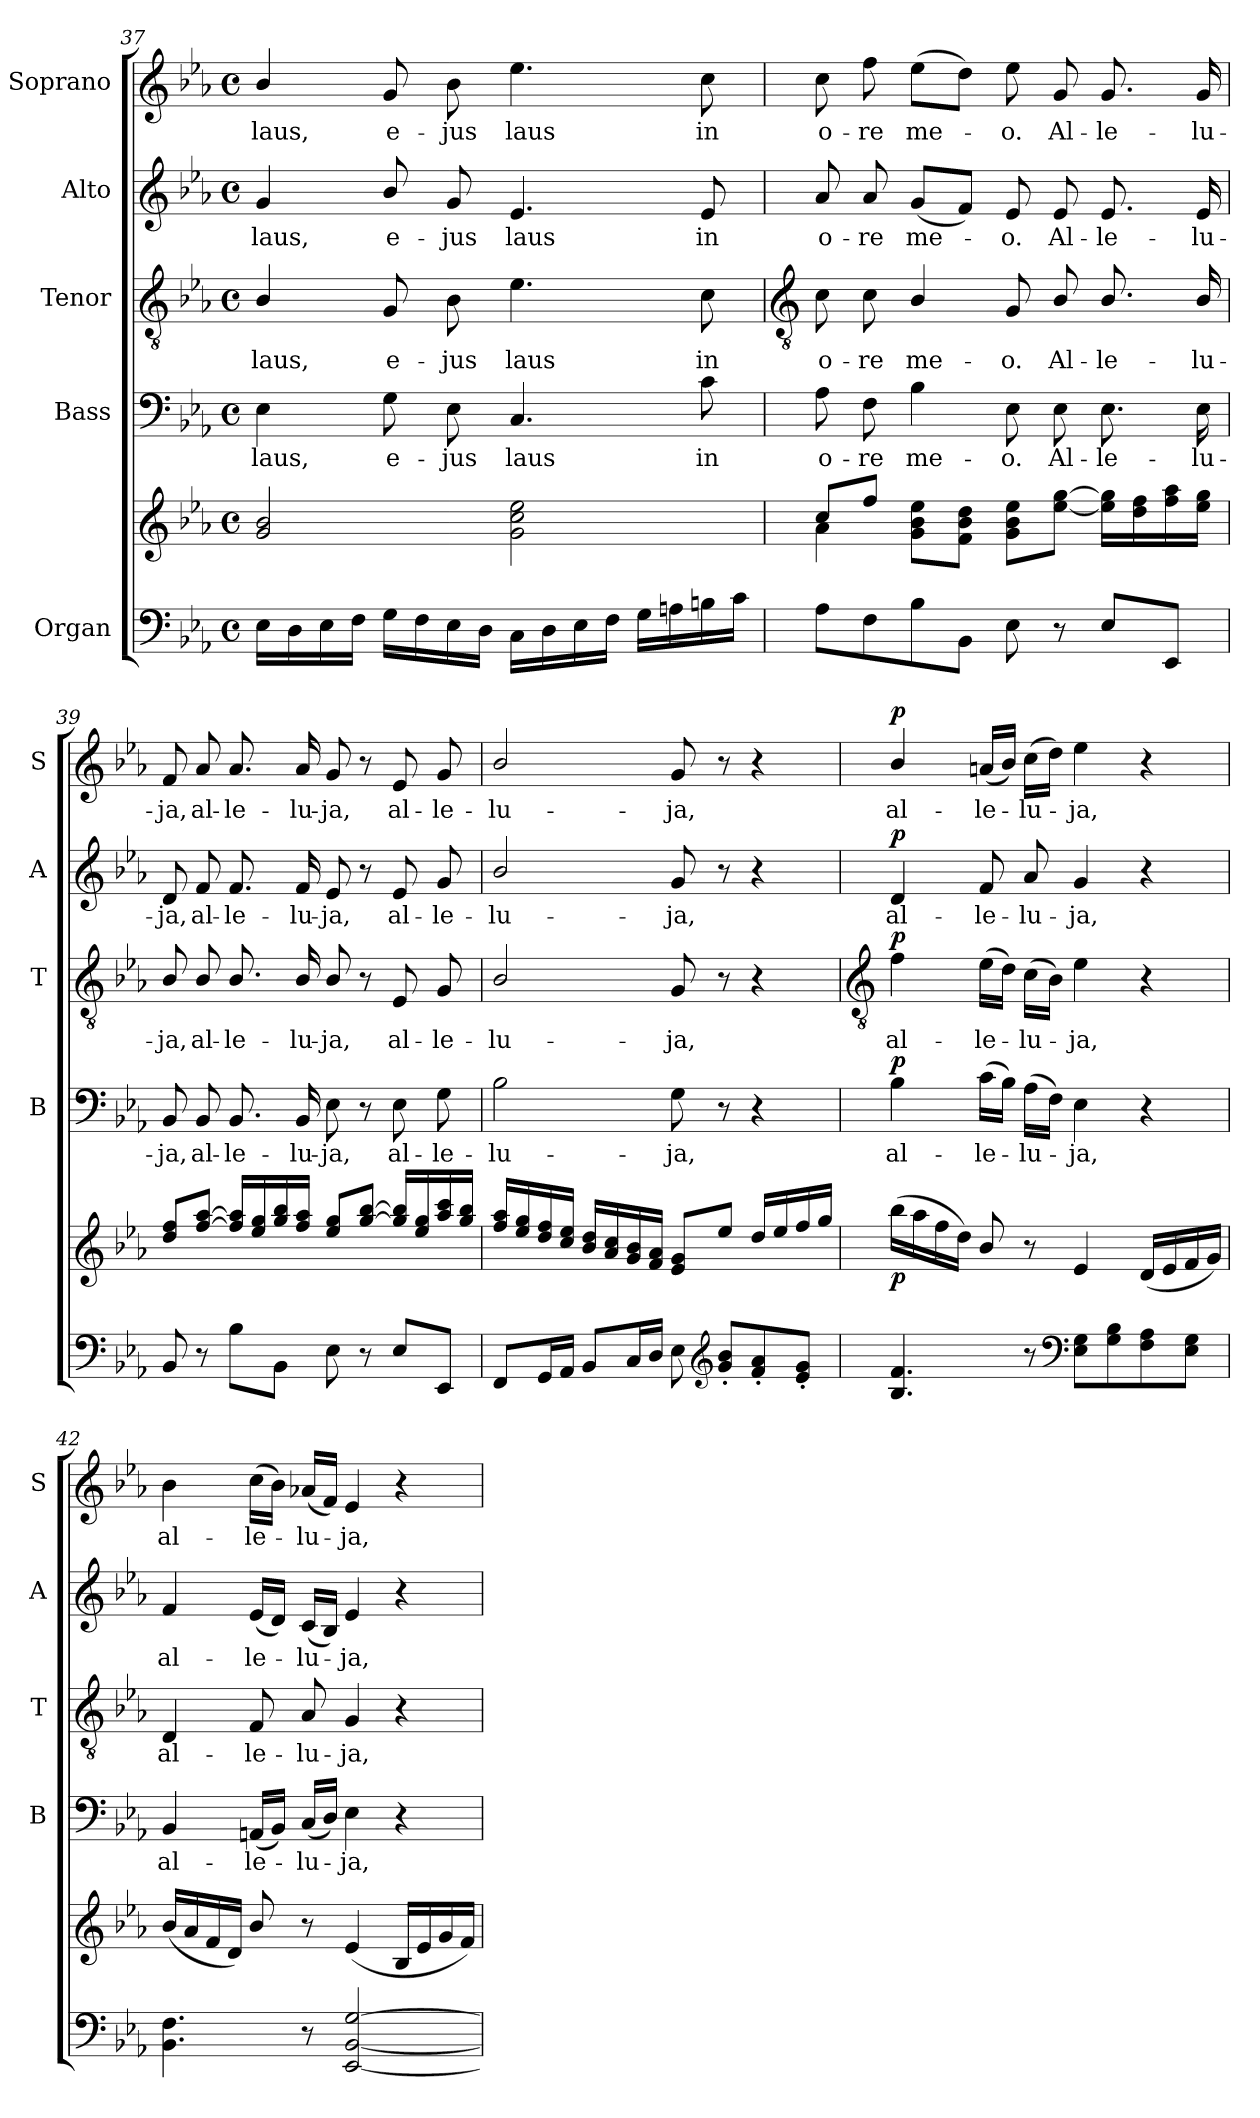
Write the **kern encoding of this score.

**kern	**kern	**dynam	**kern	**text	**dynam	**kern	**text	**dynam	**kern	**text	**dynam	**kern	**text	**dynam
*part5	*part5	*part5	*part4	*part4	*part4	*part3	*part3	*part3	*part2	*part2	*part2	*part1	*part1	*part1
*staff6	*staff5	*staff5/6	*staff4	*staff4	*staff4	*staff3	*staff3	*staff3	*staff2	*staff2	*staff2	*staff1	*staff1	*staff1
*I"Organ	*	*	*I"Bass	*	*	*I"Tenor	*	*	*I"Alto	*	*	*I"Soprano	*	*
*	*	*	*I'B	*	*	*I'T	*	*	*I'A	*	*	*I'S	*	*
*clefF4	*clefG2	*	*clefF4	*	*	*clefGv2	*	*	*clefG2	*	*	*clefG2	*	*
*k[b-e-a-]	*k[b-e-a-]	*	*k[b-e-a-]	*	*	*k[b-e-a-]	*	*	*k[b-e-a-]	*	*	*k[b-e-a-]	*	*
*E-:	*E-:	*	*E-:	*	*	*E-:	*	*	*E-:	*	*	*E-:	*	*
*M4/4	*M4/4	*	*M4/4	*	*	*M4/4	*	*	*M4/4	*	*	*M4/4	*	*
*met(c)	*met(c)	*	*met(c)	*	*	*met(c)	*	*	*met(c)	*	*	*met(c)	*	*
=37	=37	=37	=37	=37	=37	=37	=37	=37	=37	=37	=37	=37	=37	=37
*^	*^	*	*	*	*	*	*	*	*	*	*	*	*	*
!	!	!	!	!	!	!LO:LY:b	!	!	!LO:LY:b	!	!	!LO:LY:b	!	!	!LO:LY:b	!
1ryy	16E-LL	2g 2b-	1ryy	.	4E-	laus,	.	4B-/	laus,	.	4g	laus,	.	4b-/	laus,	.
.	16D	.	.	.	.	.	.	.	.	.	.	.	.	.	.	.
.	16E-	.	.	.	.	.	.	.	.	.	.	.	.	.	.	.
.	16FJJ	.	.	.	.	.	.	.	.	.	.	.	.	.	.	.
!	!	!	!	!	!	!LO:LY:b	!	!	!LO:LY:b	!	!	!LO:LY:b	!	!	!LO:LY:b	!
.	16GLL	.	.	.	8G	e-	.	8G	e-	.	8b-/	e-	.	8g	e-	.
.	16F	.	.	.	.	.	.	.	.	.	.	.	.	.	.	.
!	!	!	!	!	!	!LO:LY:b	!	!	!LO:LY:b	!	!	!LO:LY:b	!	!	!LO:LY:b	!
.	16E-	.	.	.	8E-	-jus	.	8B-	-jus	.	8g	-jus	.	8b-	-jus	.
.	16DJJ	.	.	.	.	.	.	.	.	.	.	.	.	.	.	.
!	!	!	!	!	!	!LO:LY:b	!	!	!LO:LY:b	!	!	!LO:LY:b	!	!	!LO:LY:b	!
.	16CLL	2g\ 2cc\ 2ee-\	.	.	4.C	laus	.	4.e-	laus	.	4.e-	laus	.	4.ee-	laus	.
.	16D	.	.	.	.	.	.	.	.	.	.	.	.	.	.	.
.	16E-	.	.	.	.	.	.	.	.	.	.	.	.	.	.	.
.	16FJJ	.	.	.	.	.	.	.	.	.	.	.	.	.	.	.
.	16GLL	.	.	.	.	.	.	.	.	.	.	.	.	.	.	.
.	16An	.	.	.	.	.	.	.	.	.	.	.	.	.	.	.
!	!	!	!	!	!	!LO:LY:b	!	!	!LO:LY:b	!	!	!LO:LY:b	!	!	!LO:LY:b	!
.	16Bn	.	.	.	8c	in	.	8c	in	.	8e-	in	.	8cc	in	.
.	16cJJ	.	.	.	.	.	.	.	.	.	.	.	.	.	.	.
*v	*v	*	*	*	*	*	*	*	*	*	*	*	*	*	*	*
!!LO:LB:g=z
=38	=38	=38	=38	=38	=38	=38	=38	=38	=38	=38	=38	=38	=38	=38	=38
*	*	*	*	*	*	*	*clefGv2	*	*	*	*	*	*	*	*
*^	*	*	*	*	*	*	*	*	*	*	*	*	*	*	*
!	!	!	!	!	!	!LO:LY:b	!	!	!LO:LY:b	!	!	!LO:LY:b	!	!	!LO:LY:b	!
*v	*v	*	*	*	*	*	*	*	*	*	*	*	*	*	*	*
8A-L	8cc/L	4a-\	.	8A-	o-	.	8c	o-	.	8a-	o-	.	8cc	o-	.
!	!	!	!	!	!LO:LY:b	!	!	!LO:LY:b	!	!	!LO:LY:b	!	!	!LO:LY:b	!
8F	8ff/J	.	.	8F	-re	.	8c	-re	.	8a-	-re	.	8ff	-re	.
!	!	!	!	!	!LO:LY:b	!	!	!LO:LY:b	!	!	!LO:LY:b	!	!	!LO:LY:b	!
8B-	8g 8b- 8ee-L	2.ryy	.	4B-	me-	.	4B-/	me-	.	(<8gL	me-	.	(>8ee-L	me-	.
8BB-J	8f 8b- 8ddJ	.	.	.	.	.	.	.	.	8fJ)	.	.	8ddJ)	.	.
!	!	!	!	!	!LO:LY:b	!	!	!LO:LY:b	!	!	!LO:LY:b	!	!	!LO:LY:b	!
8E-	8g\ 8b-\ 8ee-\L	.	.	8E-	-o.	.	8G	-o.	.	8e-	o.	.	8ee-	o.	.
!	!	!	!	!	!LO:LY:b	!	!	!LO:LY:b	!	!	!LO:LY:b	!	!	!LO:LY:b	!
8r	[8ee-\ [8gg\J	.	.	8E-	Al-	.	8B-/	Al-	.	8e-	Al-	.	8g	Al-	.
!	!	!	!	!	!LO:LY:b	!	!	!LO:LY:b	!	!	!LO:LY:b	!	!	!LO:LY:b	!
8E-L	16ee-\] 16gg\]LL	.	.	8.E-	-le-	.	8.B-/	-le-	.	8.e-	-le-	.	8.g	-le-	.
.	16dd\ 16ff\	.	.	.	.	.	.	.	.	.	.	.	.	.	.
8EE-J	16ff\ 16aa-\	.	.	.	.	.	.	.	.	.	.	.	.	.	.
!	!	!	!	!	!LO:LY:b	!	!	!LO:LY:b	!	!	!LO:LY:b	!	!	!LO:LY:b	!
.	16ee-\ 16gg\JJ	.	.	16E-	-lu-	.	16B-/	-lu-	.	16e-	-lu-	.	16g	-lu-	.
=39	=39	=39	=39	=39	=39	=39	=39	=39	=39	=39	=39	=39	=39	=39	=39
!	!	!	!	!	!LO:LY:b	!	!	!LO:LY:b	!	!	!LO:LY:b	!	!	!LO:LY:b	!
8BB-	8dd 8ffL	1ryy	.	8BB-	-ja,	.	8B-/	-ja,	.	8d	-ja,	.	8f	-ja,	.
!	!	!	!	!	!LO:LY:b	!	!	!LO:LY:b	!	!	!LO:LY:b	!	!	!LO:LY:b	!
8r	[8ff [8aa-J	.	.	8BB-	al-	.	8B-/	al-	.	8f	al-	.	8a-	al-	.
!	!	!	!	!	!LO:LY:b	!	!	!LO:LY:b	!	!	!LO:LY:b	!	!	!LO:LY:b	!
8B-L	16ff] 16aa-]LL	.	.	8.BB-	-le-	.	8.B-/	-le-	.	8.f	-le-	.	8.a-	-le-	.
.	16ee- 16gg	.	.	.	.	.	.	.	.	.	.	.	.	.	.
8BB-J	16gg 16bb-	.	.	.	.	.	.	.	.	.	.	.	.	.	.
!	!	!	!	!	!LO:LY:b	!	!	!LO:LY:b	!	!	!LO:LY:b	!	!	!LO:LY:b	!
.	16ff 16aa-JJ	.	.	16BB-	-lu-	.	16B-/	-lu-	.	16f	-lu-	.	16a-	-lu-	.
!	!	!	!	!	!LO:LY:b	!	!	!LO:LY:b	!	!	!LO:LY:b	!	!	!LO:LY:b	!
8E-	8ee- 8ggL	.	.	8E-	-ja,	.	8B-/	-ja,	.	8e-	-ja,	.	8g	-ja,	.
8r	[8gg [8bb-J	.	.	8r	.	.	8r	.	.	8r	.	.	8r	.	.
!	!	!	!	!	!LO:LY:b	!	!	!LO:LY:b	!	!	!LO:LY:b	!	!	!LO:LY:b	!
8E-L	16gg] 16bb-]LL	.	.	8E-	al-	.	8E-	al-	.	8e-	al-	.	8e-	al-	.
.	16ee- 16gg	.	.	.	.	.	.	.	.	.	.	.	.	.	.
!	!	!	!	!	!LO:LY:b	!	!	!LO:LY:b	!	!	!LO:LY:b	!	!	!LO:LY:b	!
8EE-J	16aa- 16ccc	.	.	8G	-le-	.	8G	-le-	.	8g	-le-	.	8g	-le-	.
.	16gg 16bb-JJ	.	.	.	.	.	.	.	.	.	.	.	.	.	.
=40	=40	=40	=40	=40	=40	=40	=40	=40	=40	=40	=40	=40	=40	=40	=40
!	!	!	!	!	!LO:LY:b	!	!	!LO:LY:b	!	!	!LO:LY:b	!	!	!LO:LY:b	!
8FFL	16ff 16aa-LL	1ryy	.	2B-	-lu-	.	2B-/	-lu-	.	2b-/	-lu-	.	2b-/	-lu-	.
.	16ee- 16gg	.	.	.	.	.	.	.	.	.	.	.	.	.	.
16GGL	16dd 16ff	.	.	.	.	.	.	.	.	.	.	.	.	.	.
16AA-JJ	16cc 16ee-JJ	.	.	.	.	.	.	.	.	.	.	.	.	.	.
8BB-L	16b- 16ddLL	.	.	.	.	.	.	.	.	.	.	.	.	.	.
.	16a- 16cc	.	.	.	.	.	.	.	.	.	.	.	.	.	.
16CL	16g 16b-	.	.	.	.	.	.	.	.	.	.	.	.	.	.
16DJJ	16f 16a-JJ	.	.	.	.	.	.	.	.	.	.	.	.	.	.
!	!	!	!	!	!LO:LY:b	!	!	!LO:LY:b	!	!	!LO:LY:b	!	!	!LO:LY:b	!
8E-	8e- 8gL	.	.	8G	-ja,	.	8G	-ja,	.	8g	-ja,	.	8g	-ja,	.
*clefG2	*	*	*	*	*	*	*	*	*	*	*	*	*	*	*
8g' 8b-'L	8ee-J	.	.	8r	.	.	8r	.	.	8r	.	.	8r	.	.
8f' 8a-'	16ddLL	.	.	4r	.	.	4r	.	.	4r	.	.	4r	.	.
.	16ee-	.	.	.	.	.	.	.	.	.	.	.	.	.	.
8e-' 8g'J	16ff	.	.	.	.	.	.	.	.	.	.	.	.	.	.
.	16ggJJ	.	.	.	.	.	.	.	.	.	.	.	.	.	.
*	*v	*v	*	*	*	*	*	*	*	*	*	*	*	*	*
!!LO:LB:g=z
=41	=41	=41	=41	=41	=41	=41	=41	=41	=41	=41	=41	=41	=41	=41
*	*	*	*	*	*	*clefGv2	*	*	*	*	*	*	*	*
!	!	!LO:DY:b	!	!LO:LY:b	!LO:DY:b	!	!LO:LY:b	!LO:DY:b	!	!LO:LY:b	!LO:DY:b	!	!LO:LY:b	!LO:DY:b
4.B- 4.f	(>16bb-LL	p	4B-	al-	p	4f	al-	p	4d	al-	p	4b-/	al-	p
.	16aa-	.	.	.	.	.	.	.	.	.	.	.	.	.
.	16ff	.	.	.	.	.	.	.	.	.	.	.	.	.
.	16ddJJ)	.	.	.	.	.	.	.	.	.	.	.	.	.
!	!	!	!	!LO:LY:b	!	!	!LO:LY:b	!	!	!LO:LY:b	!	!	!LO:LY:b	!
.	8b-/	.	(>16cLL	-le-	.	(>16e-LL	-le-	.	8f	-le-	.	(<16anLL	-le-	.
.	.	.	16B-JJ)	.	.	16dJJ)	.	.	.	.	.	16b-JJ)	.	.
!	!	!	!	!LO:LY:b	!	!	!LO:LY:b	!	!	!LO:LY:b	!	!	!LO:LY:b	!
8r	8r	.	(>16A-LL	lu-	.	(>16cLL	lu-	.	8a-	-lu-	.	(>16ccLL	lu-	.
.	.	.	16FJJ)	.	.	16B-JJ)	.	.	.	.	.	16ddJJ)	.	.
*clefF4	*	*	*	*	*	*	*	*	*	*	*	*	*	*
!	!	!	!	!LO:LY:b	!	!	!LO:LY:b	!	!	!LO:LY:b	!	!	!LO:LY:b	!
8E- 8GL	4e-	.	4E-	ja,	.	4e-	ja,	.	4g	-ja,	.	4ee-	ja,	.
8G 8B-	.	.	.	.	.	.	.	.	.	.	.	.	.	.
8F 8A-	(<16dLL	.	4r	.	.	4r	.	.	4r	.	.	4r	.	.
.	16e-	.	.	.	.	.	.	.	.	.	.	.	.	.
8E- 8GJ	16f	.	.	.	.	.	.	.	.	.	.	.	.	.
.	16gJJ)	.	.	.	.	.	.	.	.	.	.	.	.	.
=42	=42	=42	=42	=42	=42	=42	=42	=42	=42	=42	=42	=42	=42	=42
!	!	!	!	!LO:LY:b	!	!	!LO:LY:b	!	!	!LO:LY:b	!	!	!LO:LY:b	!
4.BB- 4.F	(<16b-LL	.	4BB-	al-	.	4D	al-	.	4f	al-	.	4b-	al-	.
.	16a-	.	.	.	.	.	.	.	.	.	.	.	.	.
.	16f	.	.	.	.	.	.	.	.	.	.	.	.	.
.	16dJJ)	.	.	.	.	.	.	.	.	.	.	.	.	.
!	!	!	!	!LO:LY:b	!	!	!LO:LY:b	!	!	!LO:LY:b	!	!	!LO:LY:b	!
.	8b-/	.	(<16AAnLL	-le-	.	8F	-le-	.	(<16e-LL	-le-	.	(>16ccLL	-le-	.
.	.	.	16BB-JJ)	.	.	.	.	.	16dJJ)	.	.	16b-JJ)	.	.
!	!	!	!	!LO:LY:b	!	!	!LO:LY:b	!	!	!LO:LY:b	!	!	!LO:LY:b	!
8r	8r	.	(<16CLL	lu-	.	8A-	-lu-	.	(<16cLL	lu-	.	(<16a-XLL	lu-	.
.	.	.	16DJJ)	.	.	.	.	.	16B-JJ)	.	.	16fJJ)	.	.
!	!	!	!	!LO:LY:b	!	!	!LO:LY:b	!	!	!LO:LY:b	!	!	!LO:LY:b	!
[2EE- [2BB- [2G	(<4e-	.	4E-	ja,	.	4G	-ja,	.	4e-	ja,	.	4e-	ja,	.
.	16B-LL	.	4r	.	.	4r	.	.	4r	.	.	4r	.	.
.	16e-	.	.	.	.	.	.	.	.	.	.	.	.	.
.	16g	.	.	.	.	.	.	.	.	.	.	.	.	.
.	16fJJ)	.	.	.	.	.	.	.	.	.	.	.	.	.
=	=	=	=	=	=	=	=	=	=	=	=	=	=	=
*-	*-	*-	*-	*-	*-	*-	*-	*-	*-	*-	*-	*-	*-	*-
